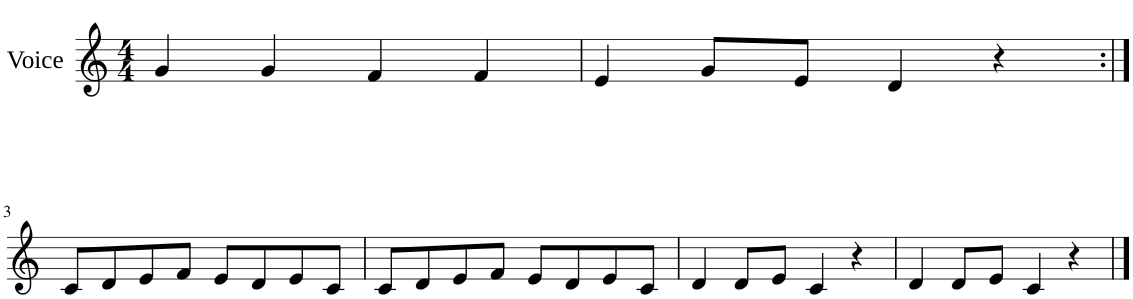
**kern
*part1
*staff1
*I"Voice
*clefG2
*k[]
*M4/4
=1
4g/
4g/
4f/
4f/
=2
4e/
8g/L
8e/J
4d/
4r
!!LO:LB:g=z
=3:|!
8c/L
8d/
8e/
8f/J
8e/L
8d/
8e/
8c/J
=4
8c/L
8d/
8e/
8f/J
8e/L
8d/
8e/
8c/J
=5
4d/
8d/L
8e/J
4c/
4r
=6
4d/
8d/L
8e/J
4c/
4r
==
*-
